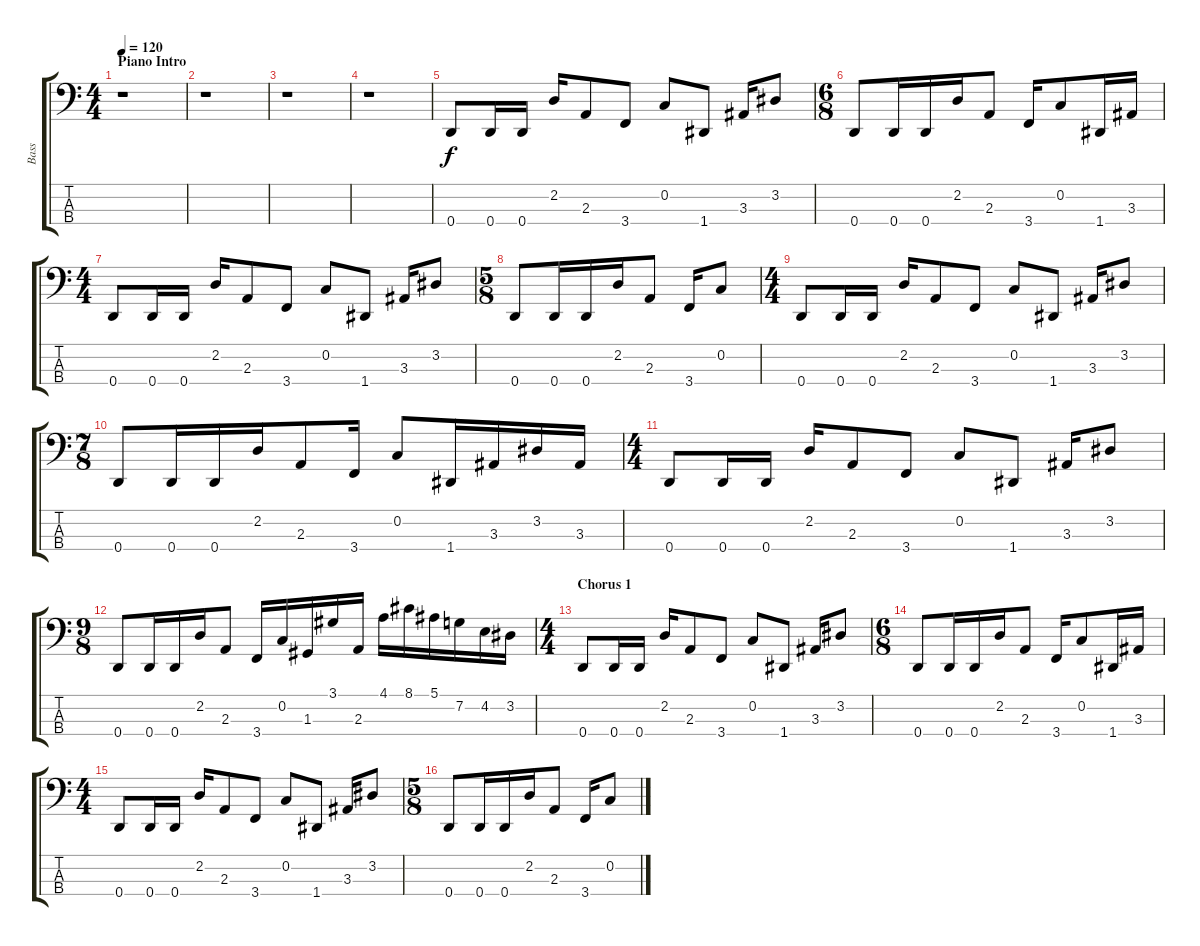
\track ("Bass" "Bass") {instrument electricbassfinger}
\staff {score tabs}
\tuning (F2 C2 G1 D1) {hide}
\ts (4 4)
\section ("" "Piano Intro")
\tempo 120
\clef f4
\ks c
r.1{dy f instrument electricbassfinger} |
r.1 |
r.1 |
r.1 |
0.4.8 0.4.16 0.4.16 2.2.16 2.3.8 3.4.8 0.2.8 1.4.8 3.3.16 3.2.8 |
\ts (6 8)
0.4.8 0.4.16 0.4.16 2.2.16 2.3.8 3.4.16 0.2.8 1.4.16 3.3.16 |
\ts (4 4)
0.4.8 0.4.16 0.4.16 2.2.16 2.3.8 3.4.8 0.2.8 1.4.8 3.3.16 3.2.8 |
\ts (5 8)
0.4.8 0.4.16 0.4.16 2.2.16 2.3.8 3.4.16 0.2.8 |
\ts (4 4)
0.4.8 0.4.16 0.4.16 2.2.16 2.3.8 3.4.8 0.2.8 1.4.8 3.3.16 3.2.8 |
\ts (7 8)
0.4.8 0.4.16 0.4.16 2.2.16 2.3.8 3.4.16 0.2.8 1.4.16 3.3.16 3.2.16 3.3.16 |
\ts (4 4)
0.4.8 0.4.16 0.4.16 2.2.16 2.3.8 3.4.8 0.2.8 1.4.8 3.3.16 3.2.8 |
\ts (9 8)
0.4.8 0.4.16 0.4.16 2.2.16 2.3.8 3.4.16 0.2.16 1.3.16 3.1.16 2.3.16 4.1.16 8.1.16 5.1.16 7.2.16 4.2.16 3.2.16 |
\ts (4 4)
\section ("" "Chorus 1")
0.4.8 0.4.16 0.4.16 2.2.16 2.3.8 3.4.8 0.2.8 1.4.8 3.3.16 3.2.8 |
\ts (6 8)
0.4.8 0.4.16 0.4.16 2.2.16 2.3.8 3.4.16 0.2.8 1.4.16 3.3.16 |
\ts (4 4)
0.4.8 0.4.16 0.4.16 2.2.16 2.3.8 3.4.8 0.2.8 1.4.8 3.3.16 3.2.8 |
\ts (5 8)
0.4.8 0.4.16 0.4.16 2.2.16 2.3.8 3.4.16 0.2.8
